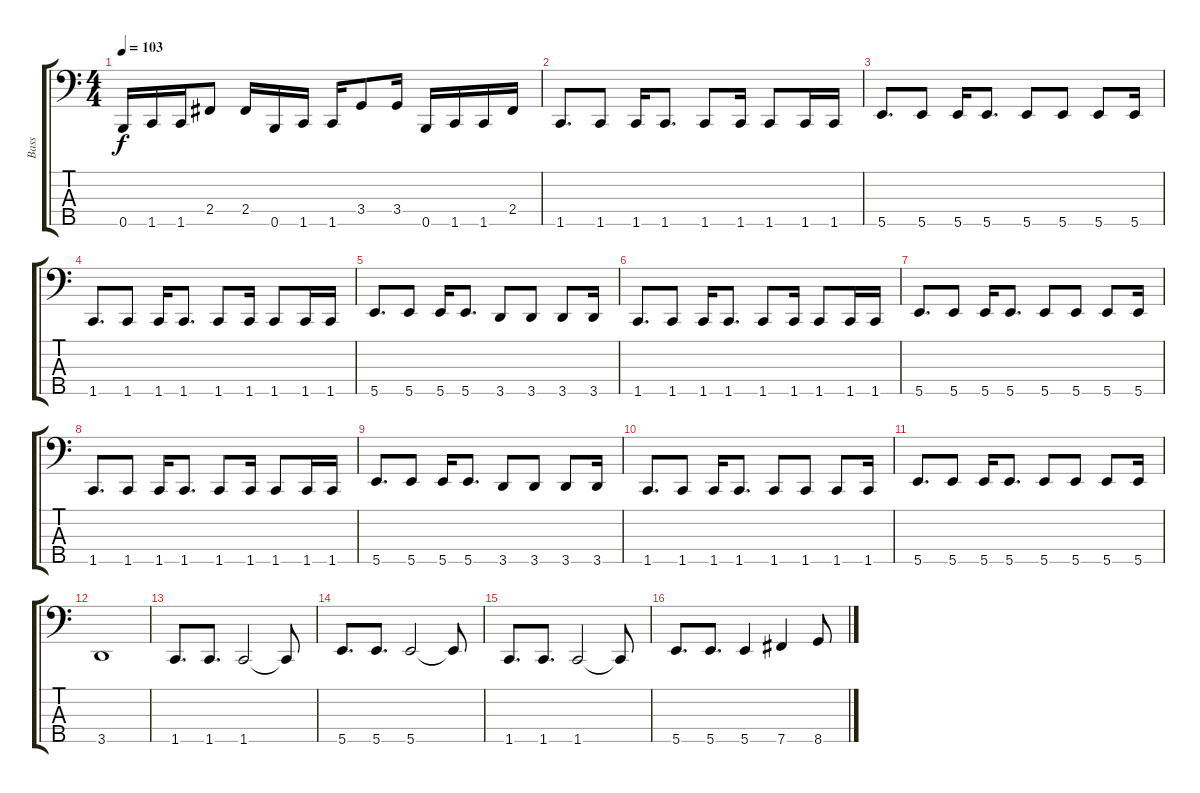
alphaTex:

\track ("Bass" "Bass") {instrument electricbassfinger}
\staff {score tabs}
\tuning (G2 D2 A1 E1 B0) {hide}
\ts (4 4)
\tempo 103
\clef f4
\ks c
0.5.16{dy f} 1.5.16 1.5.16 2.4.8 2.4.16 0.5.16 1.5.16 1.5.16 3.4.8 3.4.16 0.5.16 1.5.16 1.5.16 2.4.16 |
1.5.8{d} 1.5.8 1.5.16 1.5.8{d} 1.5.8 1.5.16 1.5.8 1.5.16 1.5.16 |
5.5.8{d} 5.5.8 5.5.16 5.5.8{d} 5.5.8 5.5.8 5.5.8 5.5.16 |
1.5.8{d} 1.5.8 1.5.16 1.5.8{d} 1.5.8 1.5.16 1.5.8 1.5.16 1.5.16 |
5.5.8{d} 5.5.8 5.5.16 5.5.8{d} 3.5.8 3.5.8 3.5.8 3.5.16 |
1.5.8{d} 1.5.8 1.5.16 1.5.8{d} 1.5.8 1.5.16 1.5.8 1.5.16 1.5.16 |
5.5.8{d} 5.5.8 5.5.16 5.5.8{d} 5.5.8 5.5.8 5.5.8 5.5.16 |
1.5.8{d} 1.5.8 1.5.16 1.5.8{d} 1.5.8 1.5.16 1.5.8 1.5.16 1.5.16 |
5.5.8{d} 5.5.8 5.5.16 5.5.8{d} 3.5.8 3.5.8 3.5.8 3.5.16 |
1.5.8{d} 1.5.8 1.5.16 1.5.8{d} 1.5.8 1.5.8 1.5.8 1.5.16 |
5.5.8{d} 5.5.8 5.5.16 5.5.8{d} 5.5.8 5.5.8 5.5.8 5.5.16 |
3.5.1 |
1.5.8{d} 1.5.8{d} 1.5.2 1.5{t}.8 |
5.5.8{d} 5.5.8{d} 5.5.2 5.5{t}.8 |
1.5.8{d} 1.5.8{d} 1.5.2 1.5{t}.8 |
5.5.8{d} 5.5.8{d} 5.5.4 7.5.4 8.5.8
